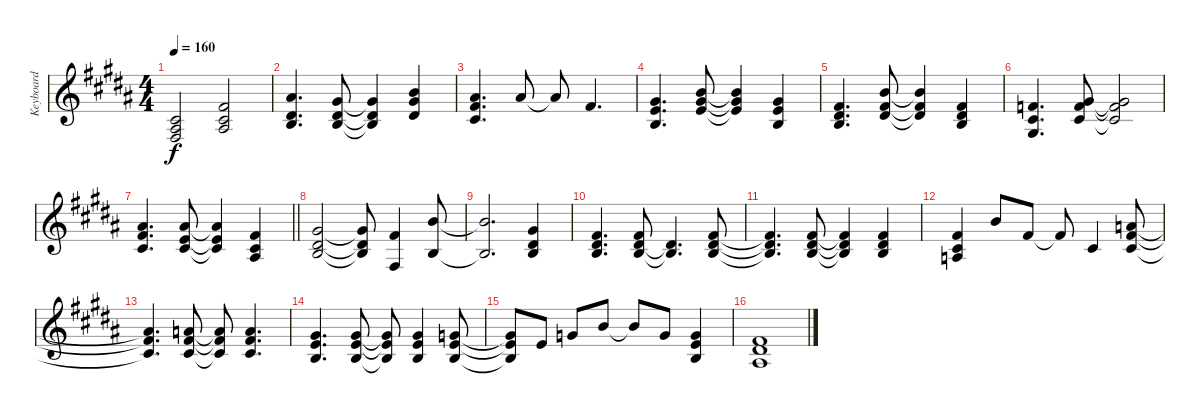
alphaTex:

\track ("Keyboard" "Keyboard") {instrument acousticgrandpiano}
\staff {score}
\tuning (E4 B3 G3 D3 A2 E2 B1) {hide}
\ts (4 4)
\tempo 160
\clef g2
\ks b
(2.2 3.3 4.4).2{dy f} (2.1 2.2 3.3).2 |
(6.1 4.2 4.3).4{d} (4.1 4.2 4.3).8 (4.1{t} 4.2{t} 4.3{t}).4 (7.1 9.2 8.3).4 |
(6.1 7.2 6.3).4{d} 6.1.8 6.1{t}.8 2.1.4{d} |
(4.1 5.2 4.3).4{d} (7.1 9.2 9.3).8 (7.1{t} 9.2{t} 9.3{t}).4 (9.2 9.3 9.4).4 |
(7.2 8.3 9.4).4{d} (7.1 7.2 8.3).8 (7.1{t} 7.2{t} 8.3{t}).4 (7.2 8.3 9.4).4 |
(6.2 6.3 6.4).4{d} (4.1 6.2 6.3).8 (4.1{t} 6.2{t} 6.3{t}).2 |
\barLineRight lightlight
(6.1 7.2 6.3).4{d} (6.1 5.2 6.3).8 (6.1{t} 5.2{t} 6.3{t}).4 (2.1 2.2 3.3).4 |
(4.1 4.2 4.3).2 (4.1{t} 4.2{t} 4.3{t}).8 (2.1 4.4).4 (7.1 0.2).8 |
(7.1{t} 0.2{t}).2{d} (4.1 4.2 4.3).4 |
(2.1 4.2 4.3).4{d} (2.1 4.2 4.3).8 (4.2{t} 4.3{t}).4{d} (2.1 4.2 4.3).8 |
(2.1{t} 4.2{t} 4.3{t}).4{d} (2.1 4.2 4.3).8 (2.1{t} 4.2{t} 4.3{t}).4 (2.1 4.2 4.3).4 |
(2.1 2.2 2.3).4 7.1.8 2.1.8 2.1{t}.8 2.2.4 (5.1 7.2 6.3).8 |
(5.1{t} 7.2{t} 6.3{t}).4{d} (5.1 7.2 6.3).8 (5.1{t} 7.2{t} 6.3{t}).8 (5.1 7.2 6.3).4{d} |
(4.1 5.2 4.3).4{d} (4.1 5.2 4.3).8 (4.1{t} 5.2{t} 4.3{t}).8 (4.1 5.2 4.3).4 (3.1 5.2 4.3).8 |
(3.1{t} 5.2{t} 4.3{t}).8 9.3.8 8.2.8 7.1.8 7.1{t}.8 8.2.8 (8.2 9.3 9.4).4 |
(7.2 8.3 8.4).1
